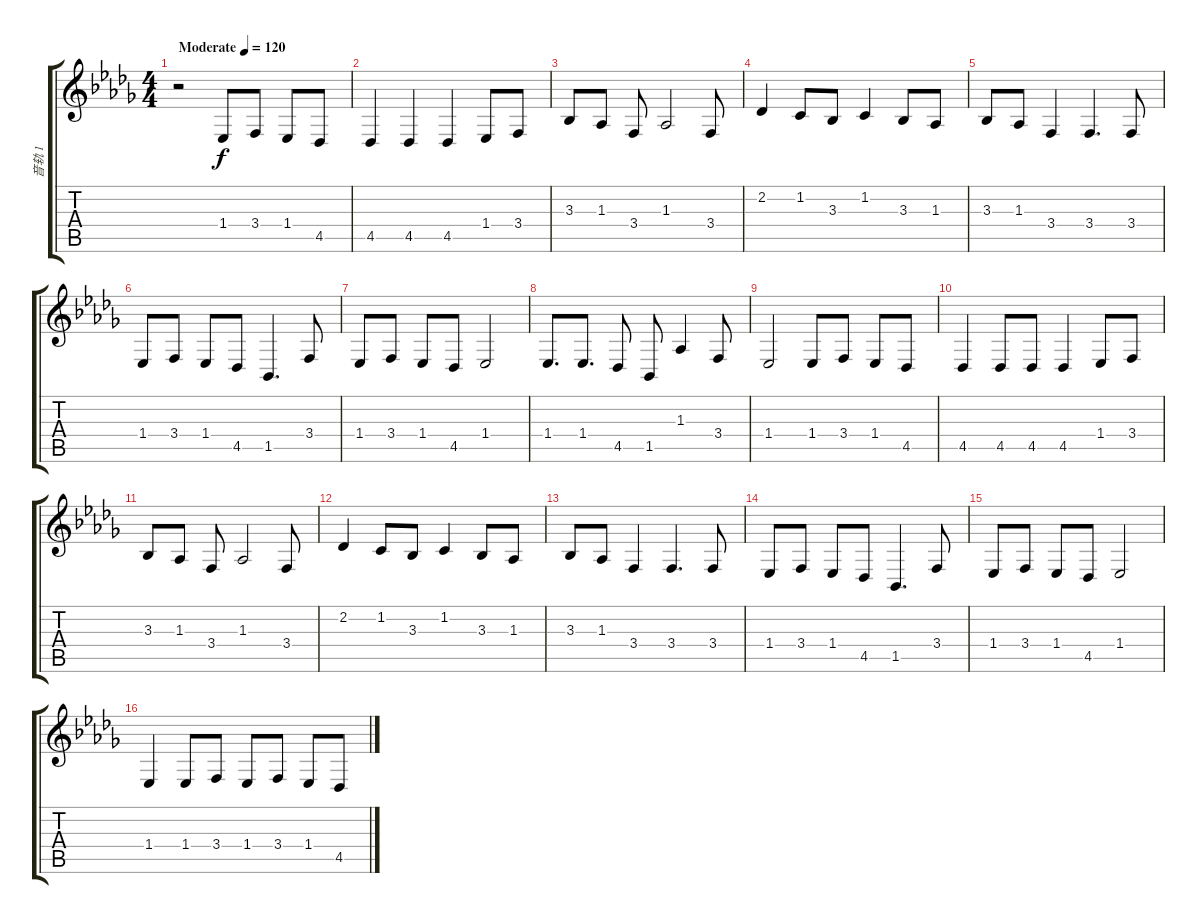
\track ("音轨 1" "音轨 1") {instrument flute}
\staff {score tabs}
\tuning (E4 B3 G3 D3 A2 E2) {hide}
\ts (4 4)
\tempo (120 "Moderate")
\clef g2
\ks db
r.2{dy f instrument flute} 1.4.8 3.4.8 1.4.8 4.5.8 |
4.5.4 4.5.4 4.5.4 1.4.8 3.4.8 |
3.3.8 1.3.8 3.4.8 1.3.2 3.4.8 |
2.2.4 1.2.8 3.3.8 1.2.4 3.3.8 1.3.8 |
3.3.8 1.3.8 3.4.4 3.4.4{d} 3.4.8 |
1.4.8 3.4.8 1.4.8 4.5.8 1.5.4{d} 3.4.8 |
1.4.8 3.4.8 1.4.8 4.5.8 1.4.2 |
1.4.8{d} 1.4.8{d} 4.5.8 1.5.8 1.3.4 3.4.8 |
1.4.2 1.4.8 3.4.8 1.4.8 4.5.8 |
4.5.4 4.5.8 4.5.8 4.5.4 1.4.8 3.4.8 |
3.3.8 1.3.8 3.4.8 1.3.2 3.4.8 |
2.2.4 1.2.8 3.3.8 1.2.4 3.3.8 1.3.8 |
3.3.8 1.3.8 3.4.4 3.4.4{d} 3.4.8 |
1.4.8 3.4.8 1.4.8 4.5.8 1.5.4{d} 3.4.8 |
1.4.8 3.4.8 1.4.8 4.5.8 1.4.2 |
1.4.4 1.4.8 3.4.8 1.4.8 3.4.8 1.4.8 4.5.8
